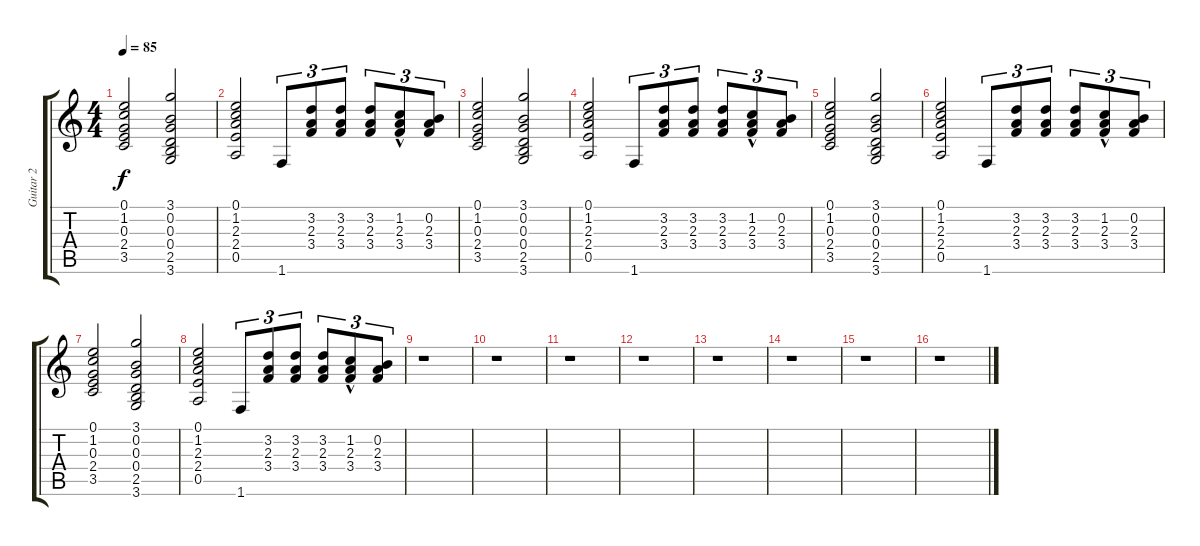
\track ("Guitar 2" "Guitar 2") {instrument distortionguitar}
\staff {score tabs}
\tuning (E4 B3 G3 D3 A2 E2) {hide}
\ts (4 4)
\tempo 85
\clef g2
\ks c
(0.1 1.2 0.3 2.4 3.5).2{dy f} (3.1 0.2 0.3 0.4 2.5 3.6).2 |
(0.1 1.2 2.3 2.4 0.5).2 1.6.8{tu (3 2)} (3.2 2.3 3.4).8{tu (3 2)} (3.2 2.3 3.4).8{tu (3 2)} (3.2 2.3 3.4).8{tu (3 2)} (1.2{hac} 2.3 3.4).8{tu (3 2)} (0.2 2.3 3.4).8{tu (3 2)} |
(0.1 1.2 0.3 2.4 3.5).2 (3.1 0.2 0.3 0.4 2.5 3.6).2 |
(0.1 1.2 2.3 2.4 0.5).2 1.6.8{tu (3 2)} (3.2 2.3 3.4).8{tu (3 2)} (3.2 2.3 3.4).8{tu (3 2)} (3.2 2.3 3.4).8{tu (3 2)} (1.2{hac} 2.3 3.4).8{tu (3 2)} (0.2 2.3 3.4).8{tu (3 2)} |
(0.1 1.2 0.3 2.4 3.5).2 (3.1 0.2 0.3 0.4 2.5 3.6).2 |
(0.1 1.2 2.3 2.4 0.5).2 1.6.8{tu (3 2)} (3.2 2.3 3.4).8{tu (3 2)} (3.2 2.3 3.4).8{tu (3 2)} (3.2 2.3 3.4).8{tu (3 2)} (1.2{hac} 2.3 3.4).8{tu (3 2)} (0.2 2.3 3.4).8{tu (3 2)} |
(0.1 1.2 0.3 2.4 3.5).2 (3.1 0.2 0.3 0.4 2.5 3.6).2 |
(0.1 1.2 2.3 2.4 0.5).2 1.6.8{tu (3 2)} (3.2 2.3 3.4).8{tu (3 2)} (3.2 2.3 3.4).8{tu (3 2)} (3.2 2.3 3.4).8{tu (3 2)} (1.2{hac} 2.3 3.4).8{tu (3 2)} (0.2 2.3 3.4).8{tu (3 2)} |
r.1 |
r.1 |
r.1 |
r.1 |
r.1 |
r.1 |
r.1 |
r.1
